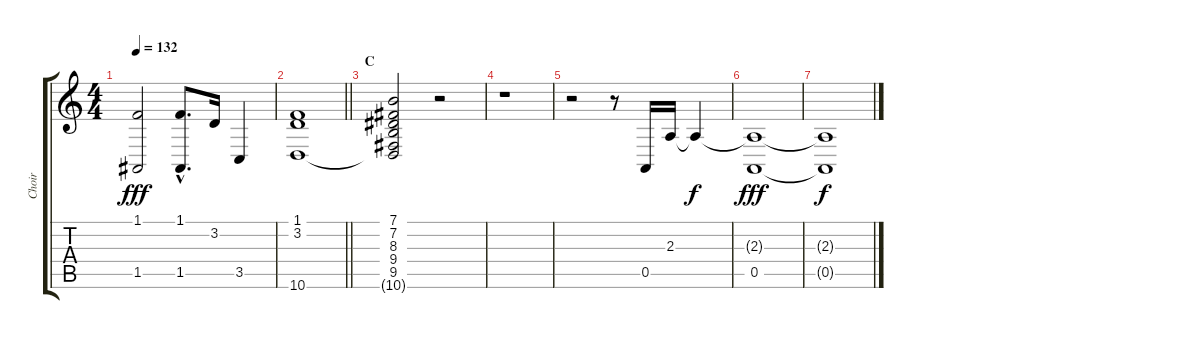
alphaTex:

\track ("Choir" "Choir") {instrument synthvoice}
\staff {score tabs}
\tuning (E4 B3 G3 D3 A2 E2) {hide}
\ts (4 4)
\tempo 132
\clef g2
\ks c
(1.1 1.5).2{dy fff} (1.1{hac} 1.5{hac}).8{d} 3.2.16 3.5.4 |
\barLineRight lightlight
(1.1 3.2 10.6).1 |
\section ("" "C")
(7.1 7.2 8.3 9.4 9.5 10.6{t}).2 r.2 |
r.1 |
r.2 r.8 0.5.16 2.3.16 2.3{t}.4{dy f} |
(2.3{t} 0.5).1{dy fff} |
(2.3{t} 0.5{t}).1{dy f}
